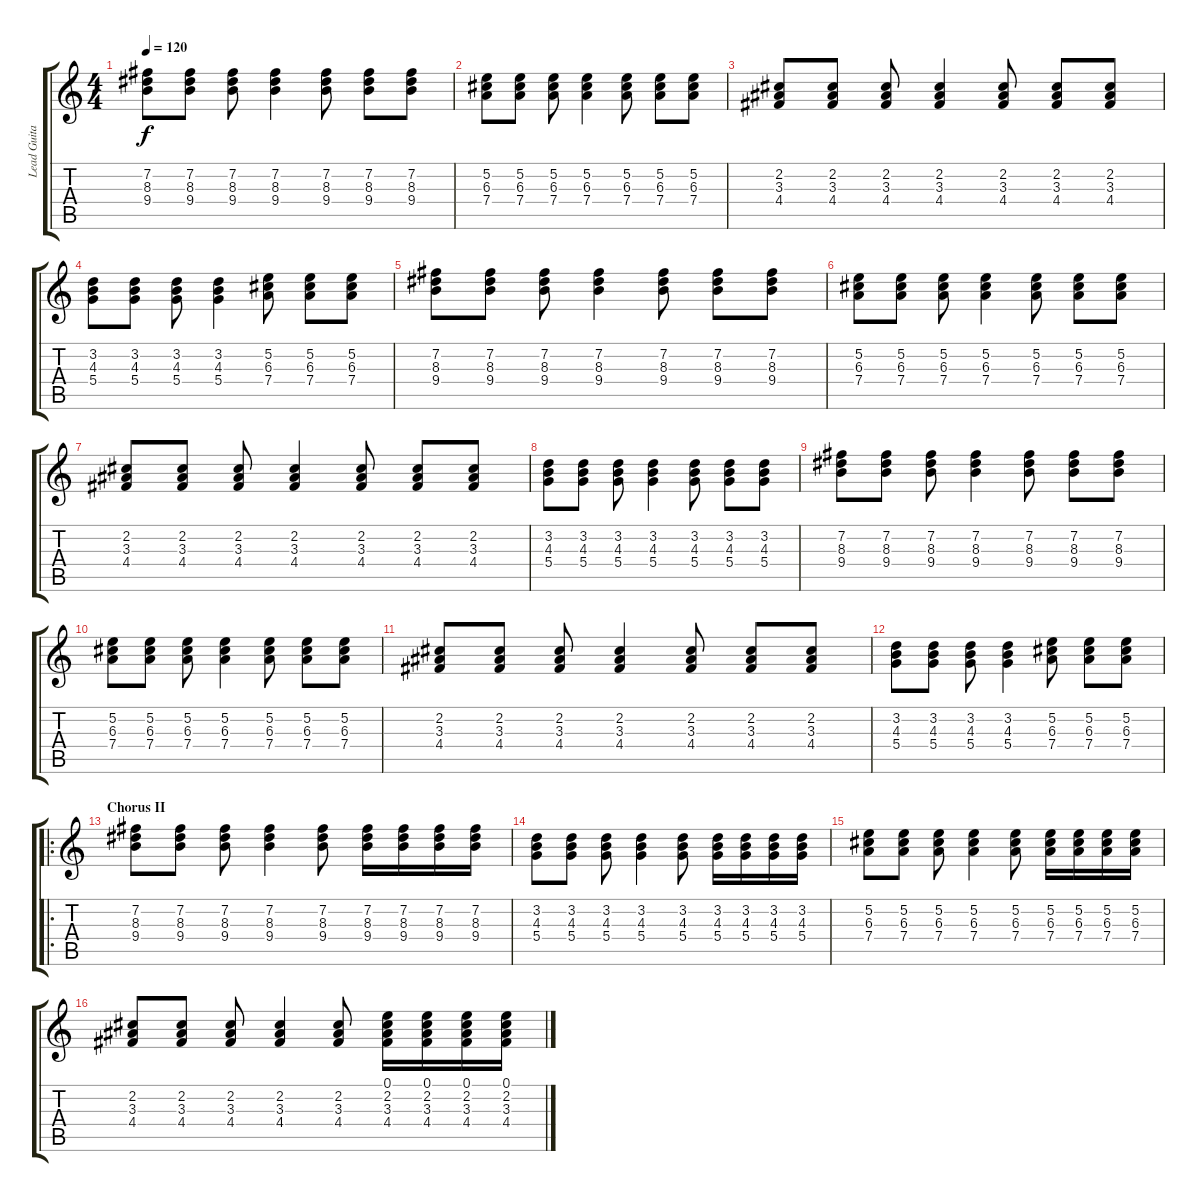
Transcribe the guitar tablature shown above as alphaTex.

\track ("Lead Guitar" "Lead Guita") {instrument distortionguitar}
\staff {score tabs}
\tuning (E4 B3 G3 D3 A2 E2) {hide}
\ts (4 4)
\tempo 120
\clef g2
\ks c
(7.2 8.3 9.4).8{dy f} (7.2 8.3 9.4).8 (7.2 8.3 9.4).8 (7.2 8.3 9.4).4 (7.2 8.3 9.4).8 (7.2 8.3 9.4).8 (7.2 8.3 9.4).8 |
(5.2 6.3 7.4).8 (5.2 6.3 7.4).8 (5.2 6.3 7.4).8 (5.2 6.3 7.4).4 (5.2 6.3 7.4).8 (5.2 6.3 7.4).8 (5.2 6.3 7.4).8 |
(2.2 3.3 4.4).8 (2.2 3.3 4.4).8 (2.2 3.3 4.4).8 (2.2 3.3 4.4).4 (2.2 3.3 4.4).8 (2.2 3.3 4.4).8 (2.2 3.3 4.4).8 |
(3.2 4.3 5.4).8 (3.2 4.3 5.4).8 (3.2 4.3 5.4).8 (3.2 4.3 5.4).4 (5.2 6.3 7.4).8 (5.2 6.3 7.4).8 (5.2 6.3 7.4).8 |
(7.2 8.3 9.4).8 (7.2 8.3 9.4).8 (7.2 8.3 9.4).8 (7.2 8.3 9.4).4 (7.2 8.3 9.4).8 (7.2 8.3 9.4).8 (7.2 8.3 9.4).8 |
(5.2 6.3 7.4).8 (5.2 6.3 7.4).8 (5.2 6.3 7.4).8 (5.2 6.3 7.4).4 (5.2 6.3 7.4).8 (5.2 6.3 7.4).8 (5.2 6.3 7.4).8 |
(2.2 3.3 4.4).8 (2.2 3.3 4.4).8 (2.2 3.3 4.4).8 (2.2 3.3 4.4).4 (2.2 3.3 4.4).8 (2.2 3.3 4.4).8 (2.2 3.3 4.4).8 |
(3.2 4.3 5.4).8 (3.2 4.3 5.4).8 (3.2 4.3 5.4).8 (3.2 4.3 5.4).4 (3.2 4.3 5.4).8 (3.2 4.3 5.4).8 (3.2 4.3 5.4).8 |
(7.2 8.3 9.4).8 (7.2 8.3 9.4).8 (7.2 8.3 9.4).8 (7.2 8.3 9.4).4 (7.2 8.3 9.4).8 (7.2 8.3 9.4).8 (7.2 8.3 9.4).8 |
(5.2 6.3 7.4).8 (5.2 6.3 7.4).8 (5.2 6.3 7.4).8 (5.2 6.3 7.4).4 (5.2 6.3 7.4).8 (5.2 6.3 7.4).8 (5.2 6.3 7.4).8 |
(2.2 3.3 4.4).8 (2.2 3.3 4.4).8 (2.2 3.3 4.4).8 (2.2 3.3 4.4).4 (2.2 3.3 4.4).8 (2.2 3.3 4.4).8 (2.2 3.3 4.4).8 |
(3.2 4.3 5.4).8 (3.2 4.3 5.4).8 (3.2 4.3 5.4).8 (3.2 4.3 5.4).4 (5.2 6.3 7.4).8 (5.2 6.3 7.4).8 (5.2 6.3 7.4).8 |
\ro
\section ("" "Chorus II")
(7.2 8.3 9.4).8 (7.2 8.3 9.4).8 (7.2 8.3 9.4).8 (7.2 8.3 9.4).4 (7.2 8.3 9.4).8 (7.2 8.3 9.4).16 (7.2 8.3 9.4).16 (7.2 8.3 9.4).16 (7.2 8.3 9.4).16 |
(3.2 4.3 5.4).8 (3.2 4.3 5.4).8 (3.2 4.3 5.4).8 (3.2 4.3 5.4).4 (3.2 4.3 5.4).8 (3.2 4.3 5.4).16 (3.2 4.3 5.4).16 (3.2 4.3 5.4).16 (3.2 4.3 5.4).16 |
(5.2 6.3 7.4).8 (5.2 6.3 7.4).8 (5.2 6.3 7.4).8 (5.2 6.3 7.4).4 (5.2 6.3 7.4).8 (5.2 6.3 7.4).16 (5.2 6.3 7.4).16 (5.2 6.3 7.4).16 (5.2 6.3 7.4).16 |
(2.2 3.3 4.4).8 (2.2 3.3 4.4).8 (2.2 3.3 4.4).8 (2.2 3.3 4.4).4 (2.2 3.3 4.4).8 (0.1 2.2 3.3 4.4).16 (0.1 2.2 3.3 4.4).16 (0.1 2.2 3.3 4.4).16 (0.1 2.2 3.3 4.4).16
